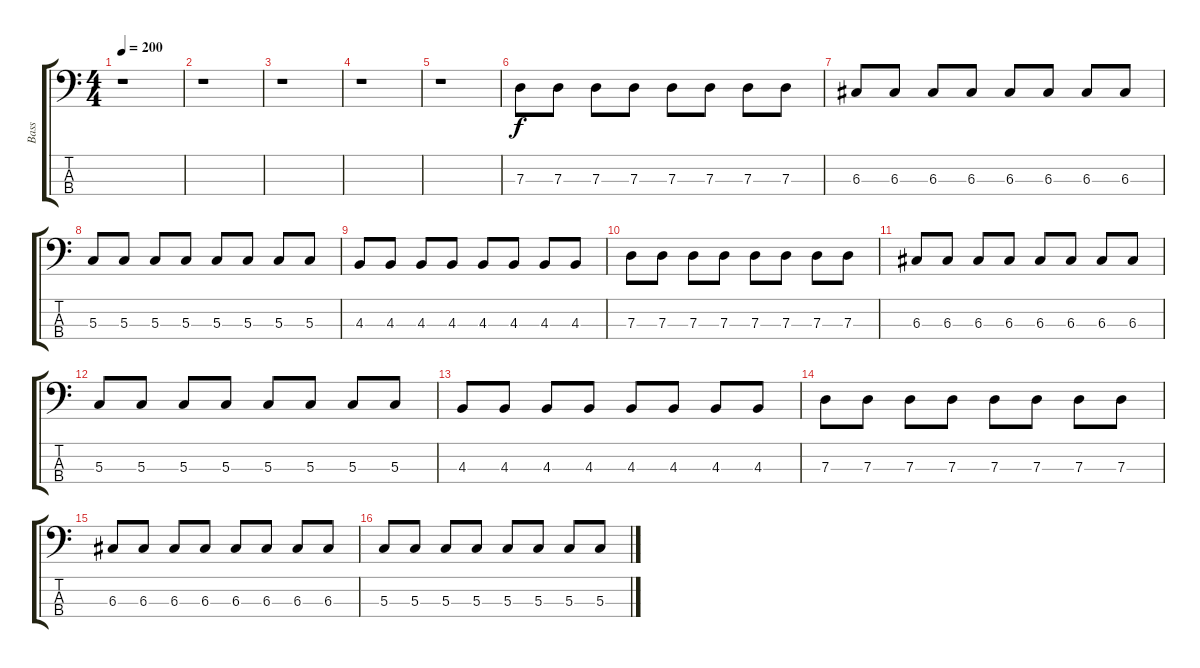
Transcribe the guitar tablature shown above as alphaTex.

\track ("Bass" "Bass") {instrument electricbasspick}
\staff {score tabs}
\tuning (F2 C2 G1 D1) {hide}
\ts (4 4)
\tempo 200
\clef f4
\ks c
r.1{dy f instrument electricbasspick} |
r.1 |
r.1 |
r.1 |
r.1 |
7.3.8 7.3.8 7.3.8 7.3.8 7.3.8 7.3.8 7.3.8 7.3.8 |
6.3.8 6.3.8 6.3.8 6.3.8 6.3.8 6.3.8 6.3.8 6.3.8 |
5.3.8 5.3.8 5.3.8 5.3.8 5.3.8 5.3.8 5.3.8 5.3.8 |
4.3.8 4.3.8 4.3.8 4.3.8 4.3.8 4.3.8 4.3.8 4.3.8 |
7.3.8 7.3.8 7.3.8 7.3.8 7.3.8 7.3.8 7.3.8 7.3.8 |
6.3.8 6.3.8 6.3.8 6.3.8 6.3.8 6.3.8 6.3.8 6.3.8 |
5.3.8 5.3.8 5.3.8 5.3.8 5.3.8 5.3.8 5.3.8 5.3.8 |
4.3.8 4.3.8 4.3.8 4.3.8 4.3.8 4.3.8 4.3.8 4.3.8 |
7.3.8 7.3.8 7.3.8 7.3.8 7.3.8 7.3.8 7.3.8 7.3.8 |
6.3.8 6.3.8 6.3.8 6.3.8 6.3.8 6.3.8 6.3.8 6.3.8 |
5.3.8 5.3.8 5.3.8 5.3.8 5.3.8 5.3.8 5.3.8 5.3.8
